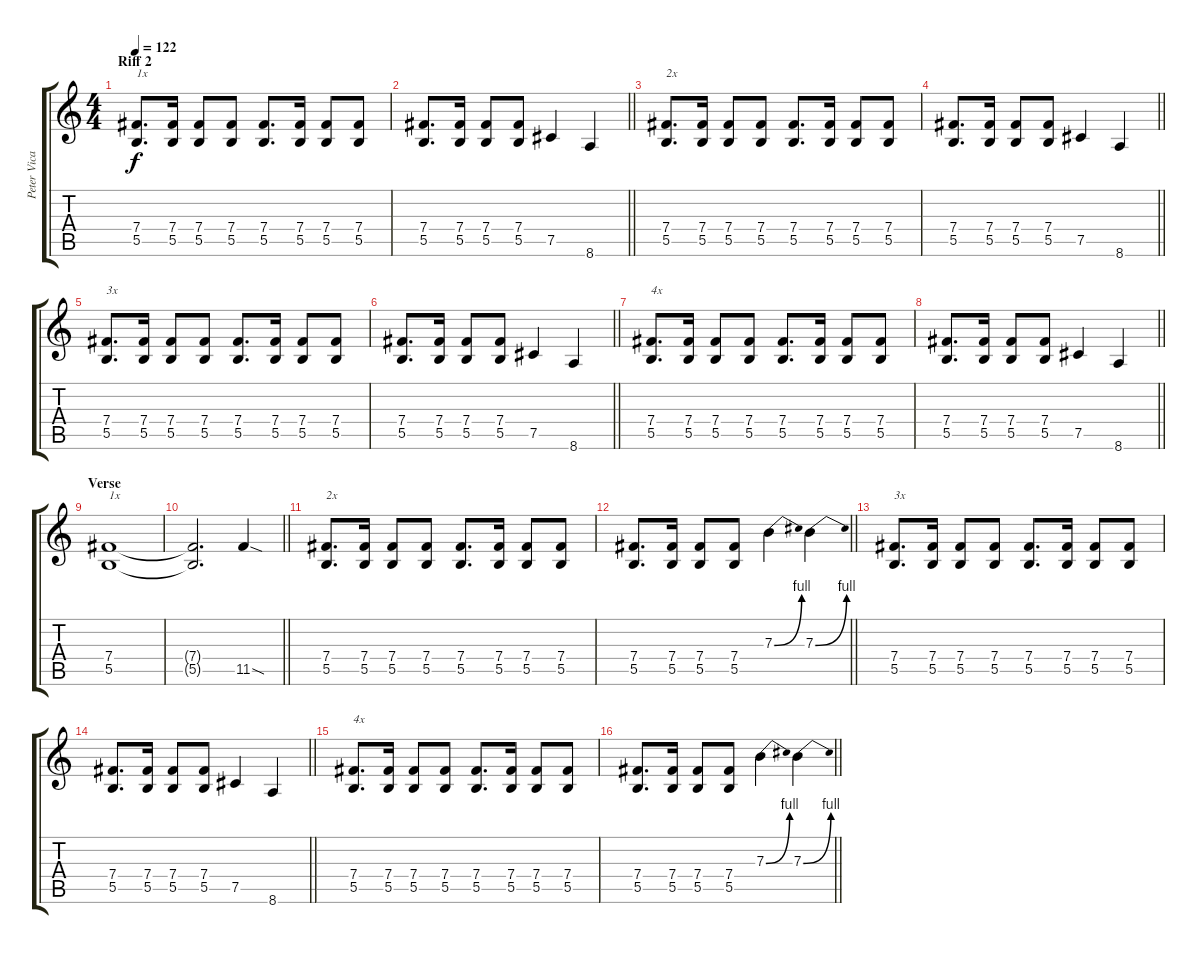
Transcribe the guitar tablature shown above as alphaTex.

\track ("Peter Vicar" "Peter Vica") {instrument distortionguitar}
\staff {score tabs}
\tuning (Db4 Ab3 E3 B2 Gb2 Db2) {hide}
\ts (4 4)
\section ("" "Riff 2")
\tempo 122
\clef g2
\ks c
(7.4 5.5).8{d txt "1x" dy f} (7.4 5.5).16 (7.4 5.5).8 (7.4 5.5).8 (7.4 5.5).8{d} (7.4 5.5).16 (7.4 5.5).8 (7.4 5.5).8 |
\barLineRight lightlight
(7.4 5.5).8{d} (7.4 5.5).16 (7.4 5.5).8 (7.4 5.5).8 7.5.4 8.6.4 |
(7.4 5.5).8{d txt "2x"} (7.4 5.5).16 (7.4 5.5).8 (7.4 5.5).8 (7.4 5.5).8{d} (7.4 5.5).16 (7.4 5.5).8 (7.4 5.5).8 |
\barLineRight lightlight
(7.4 5.5).8{d} (7.4 5.5).16 (7.4 5.5).8 (7.4 5.5).8 7.5.4 8.6.4 |
(7.4 5.5).8{d txt "3x"} (7.4 5.5).16 (7.4 5.5).8 (7.4 5.5).8 (7.4 5.5).8{d} (7.4 5.5).16 (7.4 5.5).8 (7.4 5.5).8 |
\barLineRight lightlight
(7.4 5.5).8{d} (7.4 5.5).16 (7.4 5.5).8 (7.4 5.5).8 7.5.4 8.6.4 |
(7.4 5.5).8{d txt "4x"} (7.4 5.5).16 (7.4 5.5).8 (7.4 5.5).8 (7.4 5.5).8{d} (7.4 5.5).16 (7.4 5.5).8 (7.4 5.5).8 |
\barLineRight lightlight
(7.4 5.5).8{d} (7.4 5.5).16 (7.4 5.5).8 (7.4 5.5).8 7.5.4 8.6.4 |
\section ("" "Verse")
(7.4 5.5).1{txt "1x"} |
\barLineRight lightlight
(7.4{t} 5.5{t}).2{d} 11.5{sod}.4 |
(7.4 5.5).8{d txt "2x"} (7.4 5.5).16 (7.4 5.5).8 (7.4 5.5).8 (7.4 5.5).8{d} (7.4 5.5).16 (7.4 5.5).8 (7.4 5.5).8 |
\barLineRight lightlight
(7.4 5.5).8{d} (7.4 5.5).16 (7.4 5.5).8 (7.4 5.5).8 7.3{be (bend 0 0 60 4)}.4 7.3{be (bend 0 0 60 4)}.4 |
(7.4 5.5).8{d txt "3x"} (7.4 5.5).16 (7.4 5.5).8 (7.4 5.5).8 (7.4 5.5).8{d} (7.4 5.5).16 (7.4 5.5).8 (7.4 5.5).8 |
\barLineRight lightlight
(7.4 5.5).8{d} (7.4 5.5).16 (7.4 5.5).8 (7.4 5.5).8 7.5.4 8.6.4 |
(7.4 5.5).8{d txt "4x"} (7.4 5.5).16 (7.4 5.5).8 (7.4 5.5).8 (7.4 5.5).8{d} (7.4 5.5).16 (7.4 5.5).8 (7.4 5.5).8 |
\barLineRight lightlight
(7.4 5.5).8{d} (7.4 5.5).16 (7.4 5.5).8 (7.4 5.5).8 7.3{be (bend 0 0 60 4)}.4 7.3{be (bend 0 0 60 4)}.4
